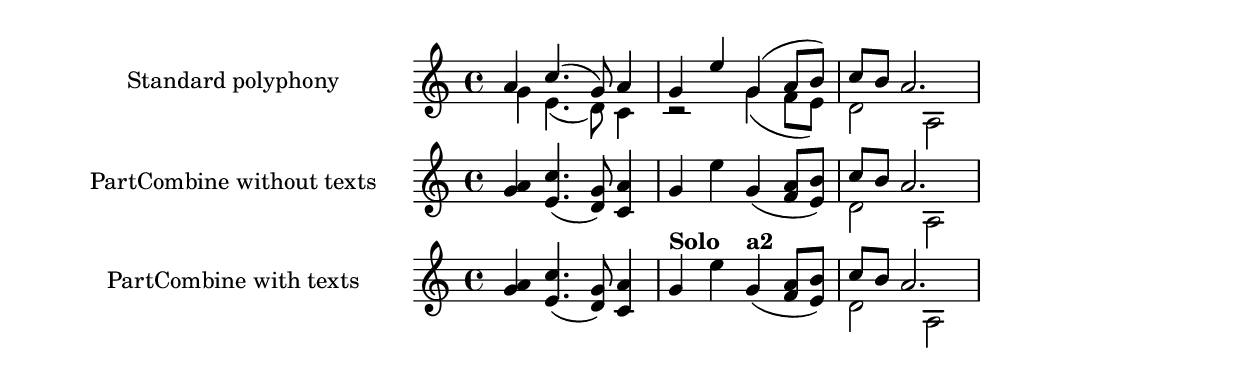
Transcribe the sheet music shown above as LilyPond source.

%% DO NOT EDIT this file manually; it is automatically
%% generated from LSR http://lsr.dsi.unimi.it
%% Make any changes in LSR itself, or in Documentation/snippets/new/ ,
%% and then run scripts/auxiliar/makelsr.py
%%
%% This file is in the public domain.
\version "2.16.0"

\header {
  lsrtags = "simultaneous-notes, syntax-and-expressions, text"

  texidoc = "
The part combiner tool ( @code{\\partcombine} command ) allows the
combination of several different parts on the same staff.  Text
directions such as @qq{solo} or @qq{a2} are added by default; to remove
them, simply set the property @code{printPartCombineTexts} to @code{f}.
For vocal scores (hymns), there is no need to add @qq{solo/a2} texts,
so they should be switched off.  However, it might be better not to use
it if there are any solos, as they won't be indicated.  In such cases,
standard polyphonic notation may be preferable.

This snippet presents the three ways two parts can be printed on a same
staff: standard polyphony, @code{\\partcombine} without texts, and
@code{\\partcombine} with texts.




"
  doctitle = "Combining two parts on the same staff"
} % begin verbatim


musicUp = \relative c'' {
  \time 4/4
  a4 c4.( g8) a4 |
  g4 e' g,( a8 b) |
  c b a2.
}

musicDown = \relative c'' {
  g4 e4.( d8) c4 |
  r2 g'4( f8 e) |
  d2 \stemDown a
}

\score {
  <<
    <<
    \new Staff {
      \set Staff.instrumentName = #"Standard polyphony"
      << \musicUp \\ \musicDown >>
    }
    \new Staff \with { printPartCombineTexts = ##f } {
      \set Staff.instrumentName = #"PartCombine without texts"
      \partcombine \musicUp \musicDown
    }
    \new Staff {
      \set Staff.instrumentName = #"PartCombine with texts"
      \partcombine \musicUp \musicDown
    }
    >>
  >>
  \layout {
    indent = 6.0\cm
    \context {
      \Score
      \override SystemStartBar #'collapse-height = #30
    }
  }
}
